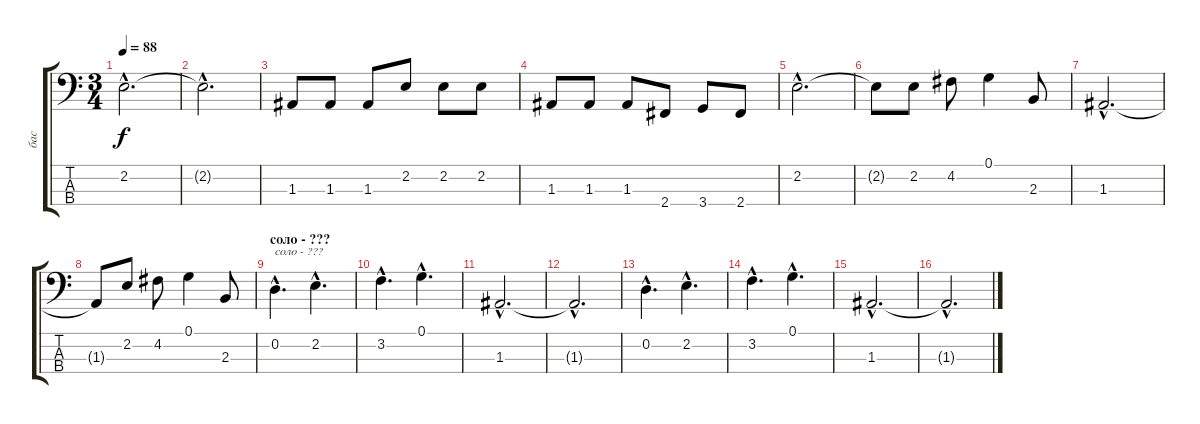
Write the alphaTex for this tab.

\track ("бас" "бас") {instrument electricbasspick}
\staff {score tabs}
\tuning (G2 D2 A1 E1) {hide}
\ts (3 4)
\tempo 88
\clef f4
\ks c
2.2{hac}.2{d dy f} |
2.2{hac t}.2{d} |
1.3.8 1.3.8 1.3.8 2.2.8 2.2.8 2.2.8 |
1.3.8 1.3.8 1.3.8 2.4.8 3.4.8 2.4.8 |
2.2{hac}.2{d} |
2.2{t}.8 2.2.8 4.2.8 0.1.4 2.3.8 |
1.3{hac}.2{d} |
1.3{t}.8 2.2.8 4.2.8 0.1.4 2.3.8 |
\section ("" "соло - ???")
0.2{hac}.4{d txt "соло - ???"} 2.2{hac}.4{d} |
3.2{hac}.4{d} 0.1{hac}.4{d} |
1.3{hac}.2{d} |
1.3{hac t}.2{d} |
0.2{hac}.4{d} 2.2{hac}.4{d} |
3.2{hac}.4{d} 0.1{hac}.4{d} |
1.3{hac}.2{d} |
1.3{hac t}.2{d}
